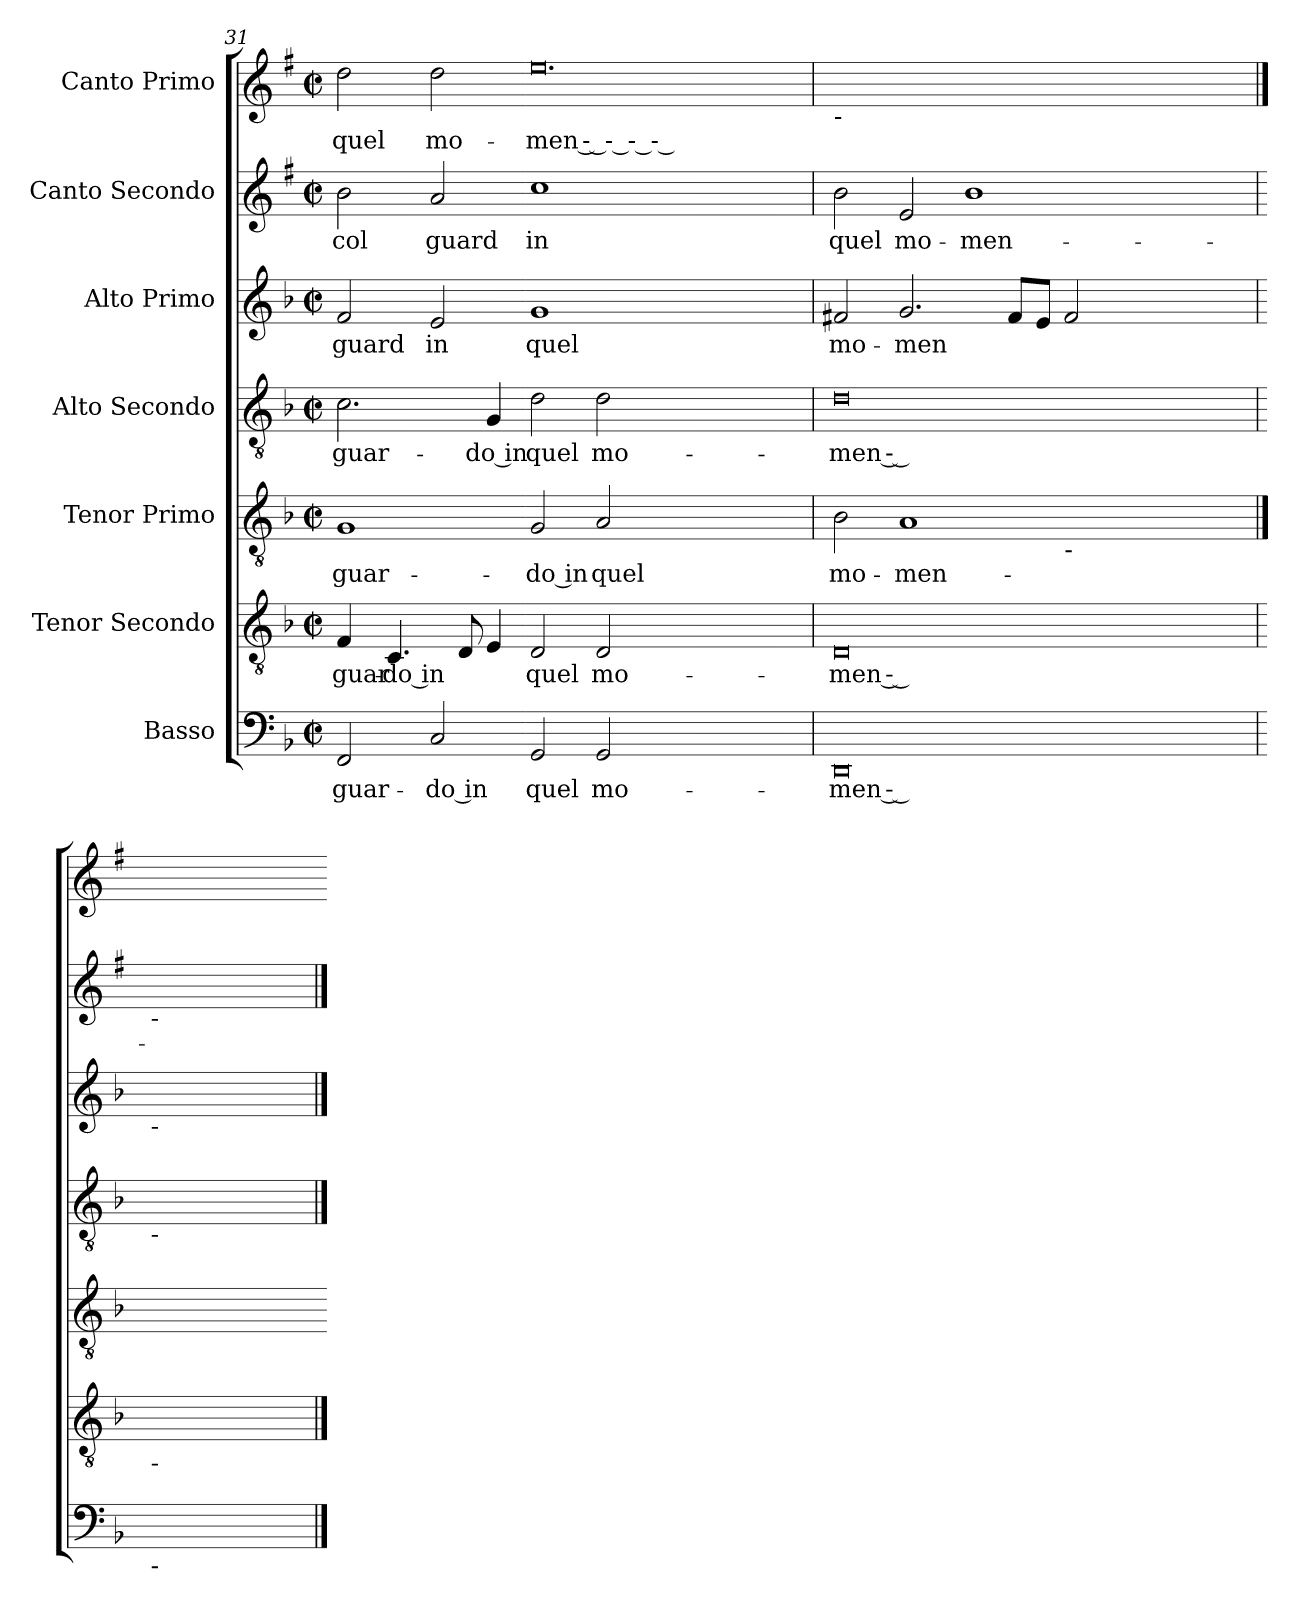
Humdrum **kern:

**kern	**text	**kern	**text	**kern	**text	**kern	**text	**kern	**text	**kern	**text	**kern	**text
*part7	*part7	*part6	*part6	*part5	*part5	*part4	*part4	*part3	*part3	*part2	*part2	*part1	*part1
*staff7	*staff7	*staff6	*staff6	*staff5	*staff5	*staff4	*staff4	*staff3	*staff3	*staff2	*staff2	*staff1	*staff1
*I"Basso	*	*I"Tenor Secondo	*	*I"Tenor Primo	*	*I"Alto Secondo	*	*I"Alto Primo	*	*I"Canto Secondo	*	*I"Canto Primo	*
*clefF4	*	*clefGv2	*	*clefGv2	*	*clefGv2	*	*clefG2	*	*clefG2	*	*clefG2	*
*	*	*	*	*	*	*	*	*	*	*ITrd1c2	*	*ITrd1c2	*
*k[b-]	*	*k[b-]	*	*k[b-]	*	*k[b-]	*	*k[b-]	*	*k[b-]	*	*k[b-]	*
*F:	*	*F:	*	*F:	*	*F:	*	*F:	*	*F:	*	*F:	*
*M4/2	*	*M4/2	*	*M4/2	*	*M4/2	*	*M4/2	*	*M4/2	*	*M4/2	*
*met(c|)	*	*met(c|)	*	*met(c|)	*	*met(c|)	*	*met(c|)	*	*met(c|)	*	*met(c|)	*
=31	=31	=31	=31	=31	=31	=31	=31	=31	=31	=31	=31	=31	=31
!	!LO:LY:b	!	!LO:LY:b	!	!LO:LY:b	!	!LO:LY:b	!	!LO:LY:b	!	!LO:LY:b	!	!LO:LY:b
2FF	guar-	4F	guar-	1G	guar-	2.c	guar-	2f	guard	2a	col	2cc	quel
!	!	!	!LO:LY:b	!	!	!	!	!	!	!	!	!	!
.	.	4.C	-do in	.	.	.	.	.	.	.	.	.	.
!	!LO:LY:b	!	!	!	!	!	!	!	!LO:LY:b	!	!LO:LY:b	!	!LO:LY:b
2C	-do in	.	.	.	.	.	.	2e	in	2g	guard	2cc	mo-
.	.	8D	.	.	.	.	.	.	.	.	.	.	.
!	!	!	!	!	!	!	!LO:LY:b	!	!	!	!	!	!
.	.	4E	.	.	.	4G	-do in	.	.	.	.	.	.
!	!LO:LY:b	!	!LO:LY:b	!	!LO:LY:b	!	!LO:LY:b	!	!LO:LY:b	!	!LO:LY:b	!	!LO:LY:b
2GG	quel	2D	quel	2G	-do in	2d	quel	1g	quel	1b-	in	0.dd	-men - - - - - -
!	!LO:LY:b	!	!LO:LY:b	!	!LO:LY:b	!	!LO:LY:b	!	!	!	!	!	!
2GG	mo-	2D	mo-	2A	quel	2d	mo-	.	.	.	.	.	.
0ryy	.	0ryy	.	0ryy	.	0ryy	.	0ryy	.	0ryy	.	.	.
=32	=32	=32	=32	=32	=32	=32	=32	=32	=32	=32	=32	=32	=32
!	!	!	!	!	!	!	!	!	!	!	!	!LO:TX:b:t=-	!
!	!LO:LY:b	!	!LO:LY:b	!	!LO:LY:b	!	!LO:LY:b	!	!LO:LY:b	!	!LO:LY:b	!	!LO:LY:b
0DD	-men - - -	0D	-men - - -	2B-	mo-	0d	-men - - -	2f#X	mo-	2a	quel	0ddyy	to.
!	!	!	!	!	!LO:LY:b	!	!	!	!LO:LY:b	!	!LO:LY:b	!	!
.	.	.	.	1A	-men-	.	.	2.g	-men	2d	mo-	.	.
!	!	!	!	!	!	!	!	!	!	!	!LO:LY:b	!	!
.	.	.	.	.	.	.	.	.	.	1a	-men-	.	.
.	.	.	.	.	.	.	.	8f#L	.	.	.	.	.
.	.	.	.	.	.	.	.	8eJ	.	.	.	.	.
!	!	!	!	!LO:TX:b:t=-	!	!	!	!	!	!	!	!	!
!	!	!	!	!	!LO:LY:b	!	!	!	!	!	!	!	!
.	.	.	.	0Gyy	-to.	.	.	2f#	.	.	.	.	.
1.ryy	.	1.ryy	.	.	.	1.ryy	.	1.ryy	.	1.ryy	.	1.ryy	.
=	==	=	==	==	==	=	==	=	==	=	==	==	==
!	!	!	!	!	!	!	!	!	!	!LO:TX:b:t=-	!	!	!
!	!	!	!	!	!	!	!	!LO:TX:b:t=-	!	!	!	!	!
!	!	!	!	!	!	!LO:TX:b:t=-	!	!	!	!	!	!	!
!	!	!LO:TX:b:t=-	!	!	!	!	!	!	!	!	!	!	!
!LO:TX:b:t=-	!	!	!	!	!	!	!	!	!	!	!	!	!
!	!LO:LY:b	!	!LO:LY:b	!	!	!	!LO:LY:b	!	!LO:LY:b	!	!LO:LY:b	!	!
0GGyy	to.	0Dyy	to.	0ryy	.	0dyy	to.	0gyy	to.	0bnyy	-to.	0ryy	.
==	=	==	=	=	=	==	=	==	=	==	=	=	=
*-	*-	*-	*-	*-	*-	*-	*-	*-	*-	*-	*-	*-	*-
